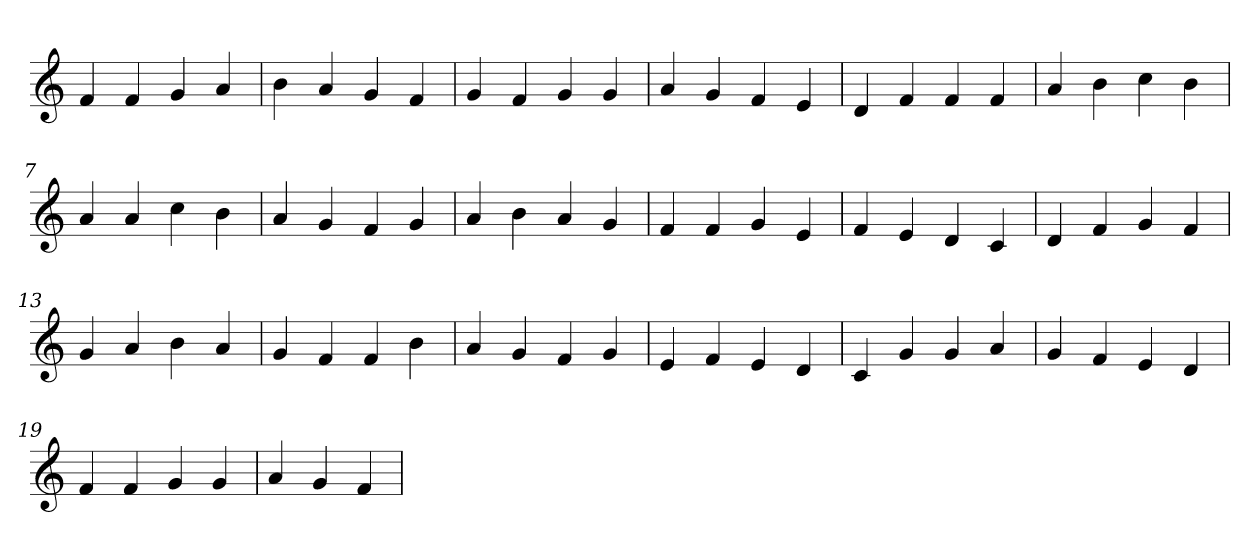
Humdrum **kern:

**kern
*part1
*staff1
*clefG2
=1
4f
4f
4g
4a
=2
4b
4a
4g
4f
=3
4g
4f
4g
4g
=4
4a
4g
4f
4e
=5
4d
4f
4f
4f
=6
4a
4b
4cc
4b
=7
4a
4a
4cc
4b
=8
4a
4g
4f
4g
=9
4a
4b
4a
4g
=10
4f
4f
4g
4e
=11
4f
4e
4d
4c
=12
4d
4f
4g
4f
=13
4g
4a
4b
4a
=14
4g
4f
4f
4b
=15
4a
4g
4f
4g
=16
4e
4f
4e
4d
=17
4c
4g
4g
4a
=18
4g
4f
4e
4d
=19
4f
4f
4g
4g
=20
4a
4g
4f
=
*-
